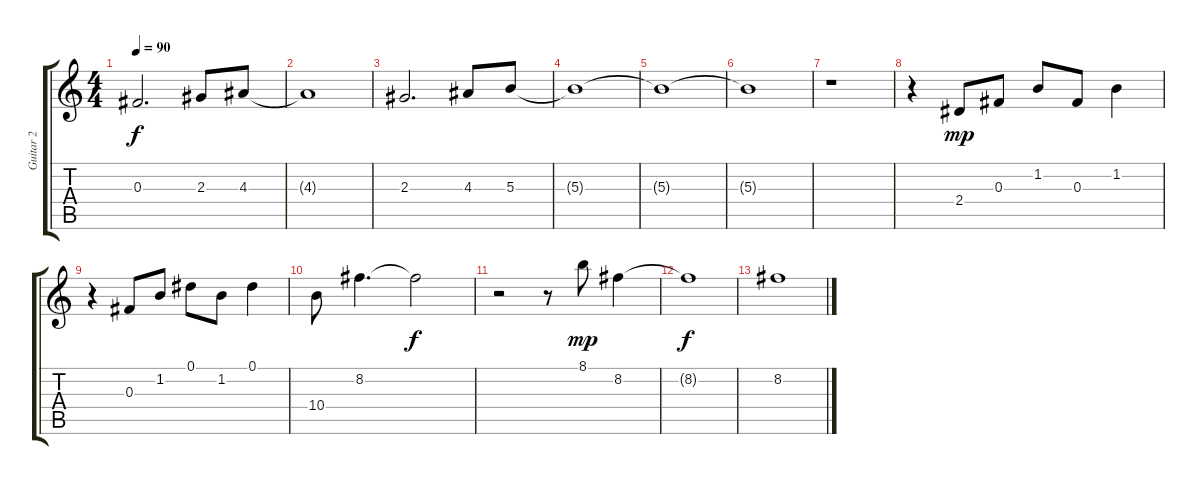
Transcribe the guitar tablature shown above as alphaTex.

\track ("Guitar 2" "Guitar 2") {instrument electricguitarclean}
\staff {score tabs}
\tuning (Eb4 Bb3 Gb3 Db3 Ab2 Eb2) {hide}
\ts (4 4)
\tempo 90
\clef g2
\ks c
0.3{t}.2{d dy f} 2.3.8 4.3.8 |
4.3{t}.1 |
2.3.2{d} 4.3.8 5.3.8 |
5.3{t}.1 |
5.3{t}.1 |
5.3{t}.1 |
r.1 |
r.4{instrument electricguitarclean} 2.4.8{dy mp} 0.3.8 1.2.8 0.3.8 1.2.4 |
r.4 0.3.8 1.2.8 0.1.8 1.2.8 0.1.4 |
10.4.8 8.2.4{d} 8.2{t}.2{dy f} |
r.2 r.8 8.1.8{dy mp} 8.2.4 |
8.2{t}.1{dy f} |
8.2.1
